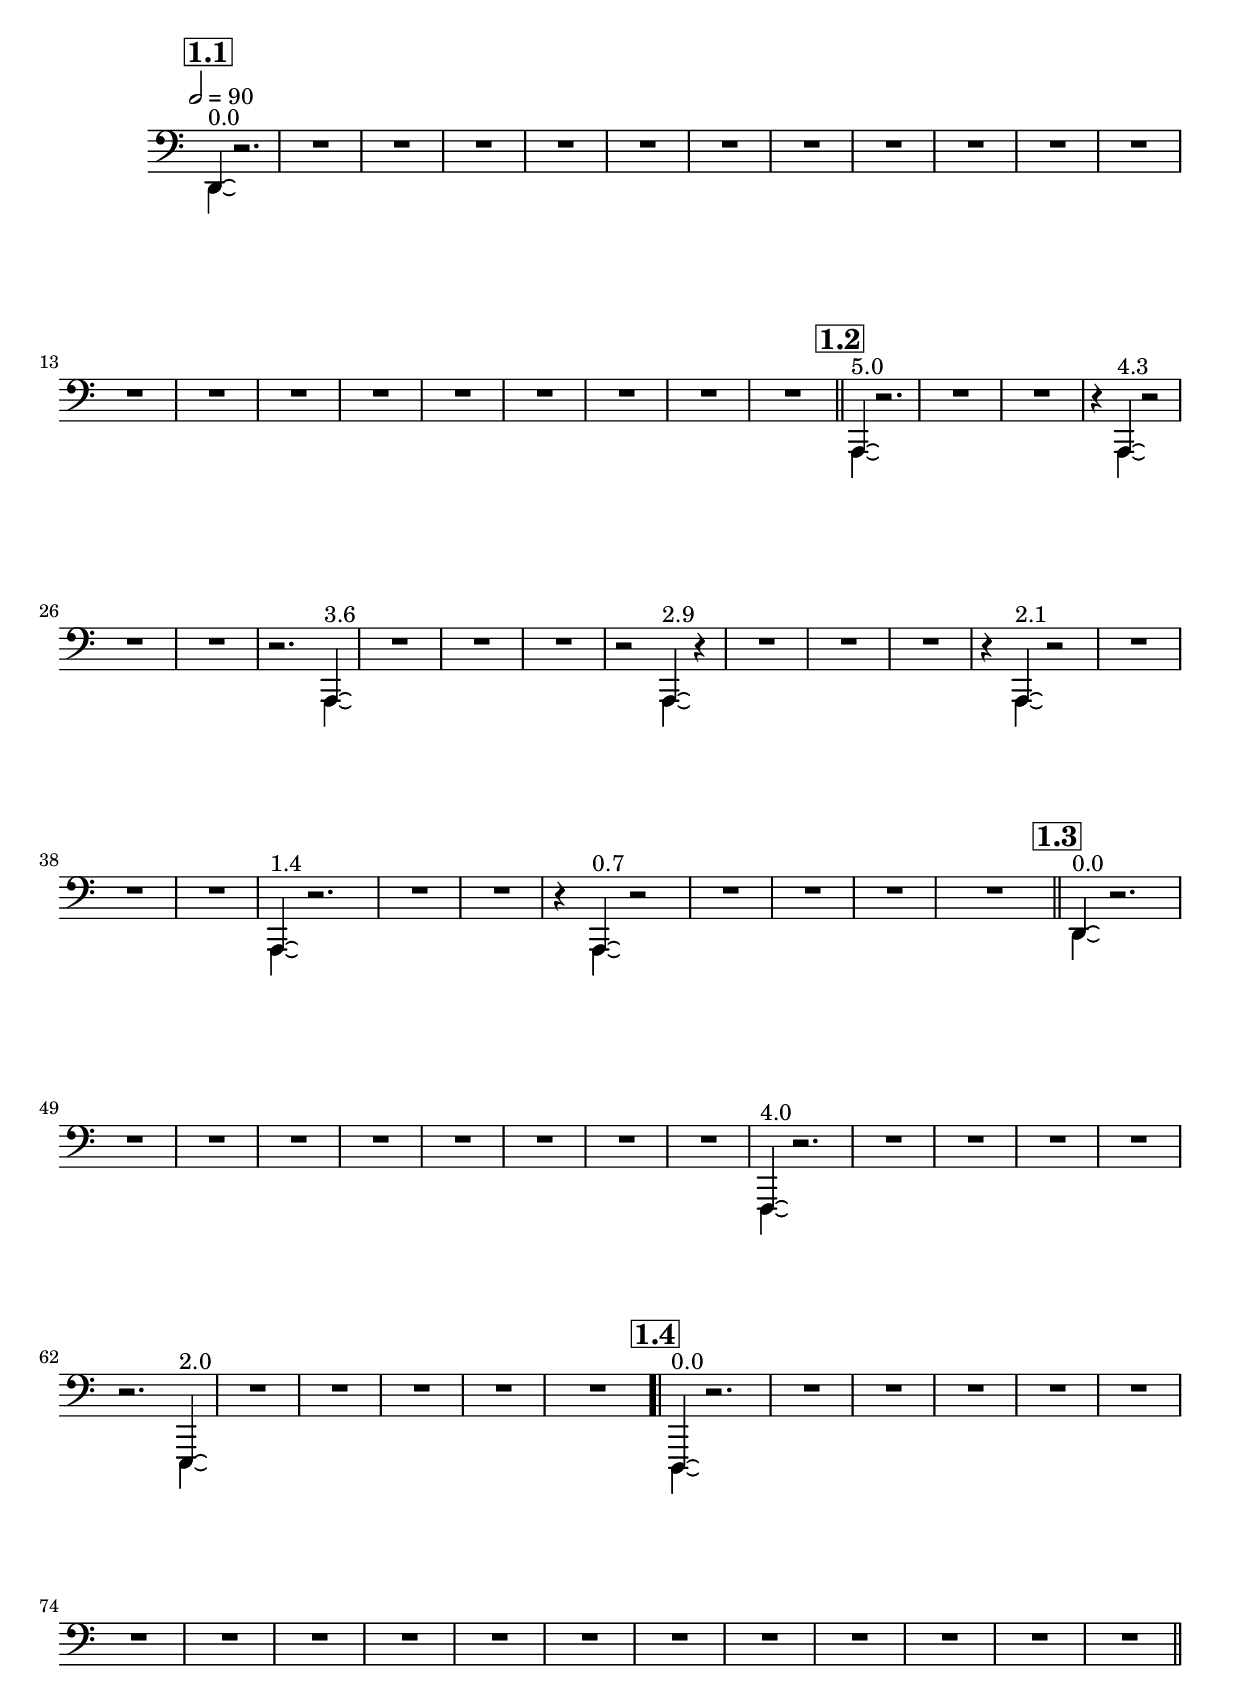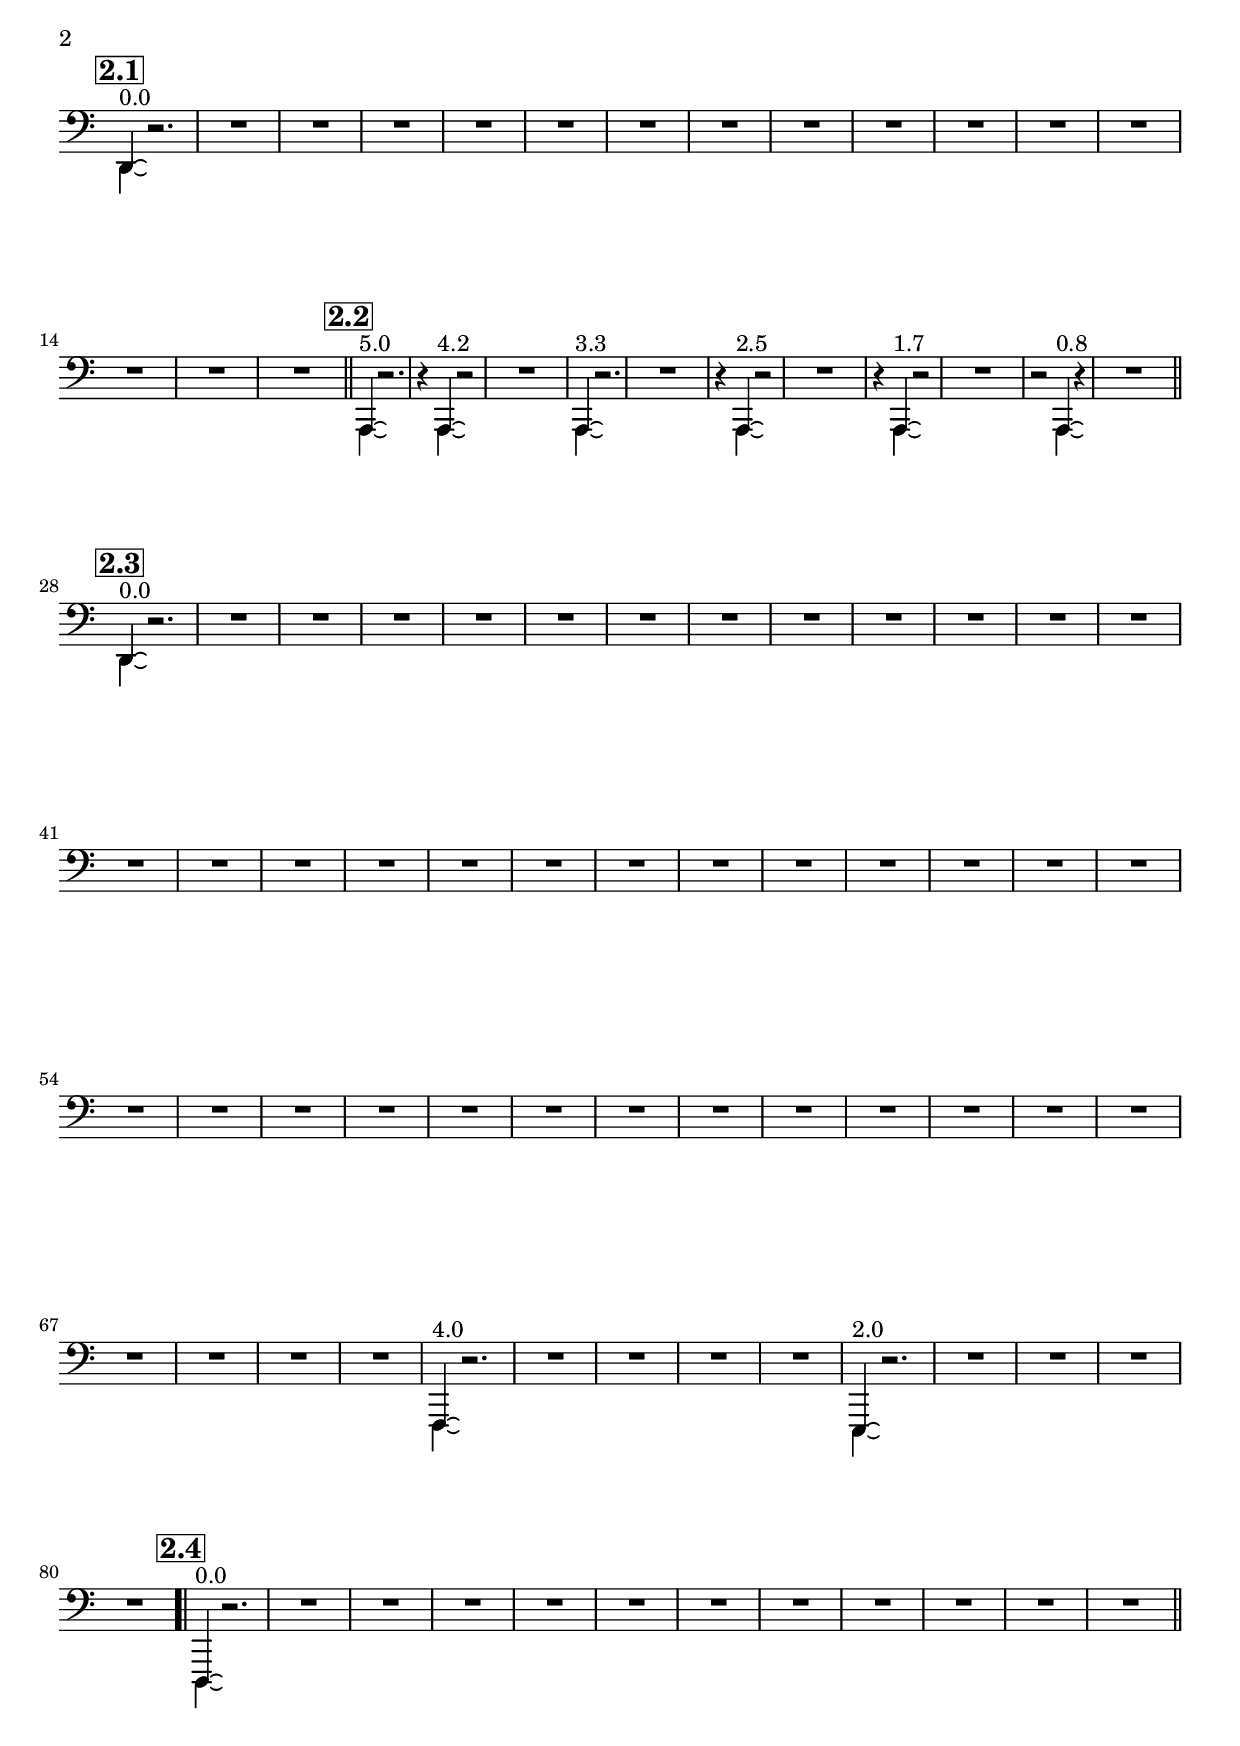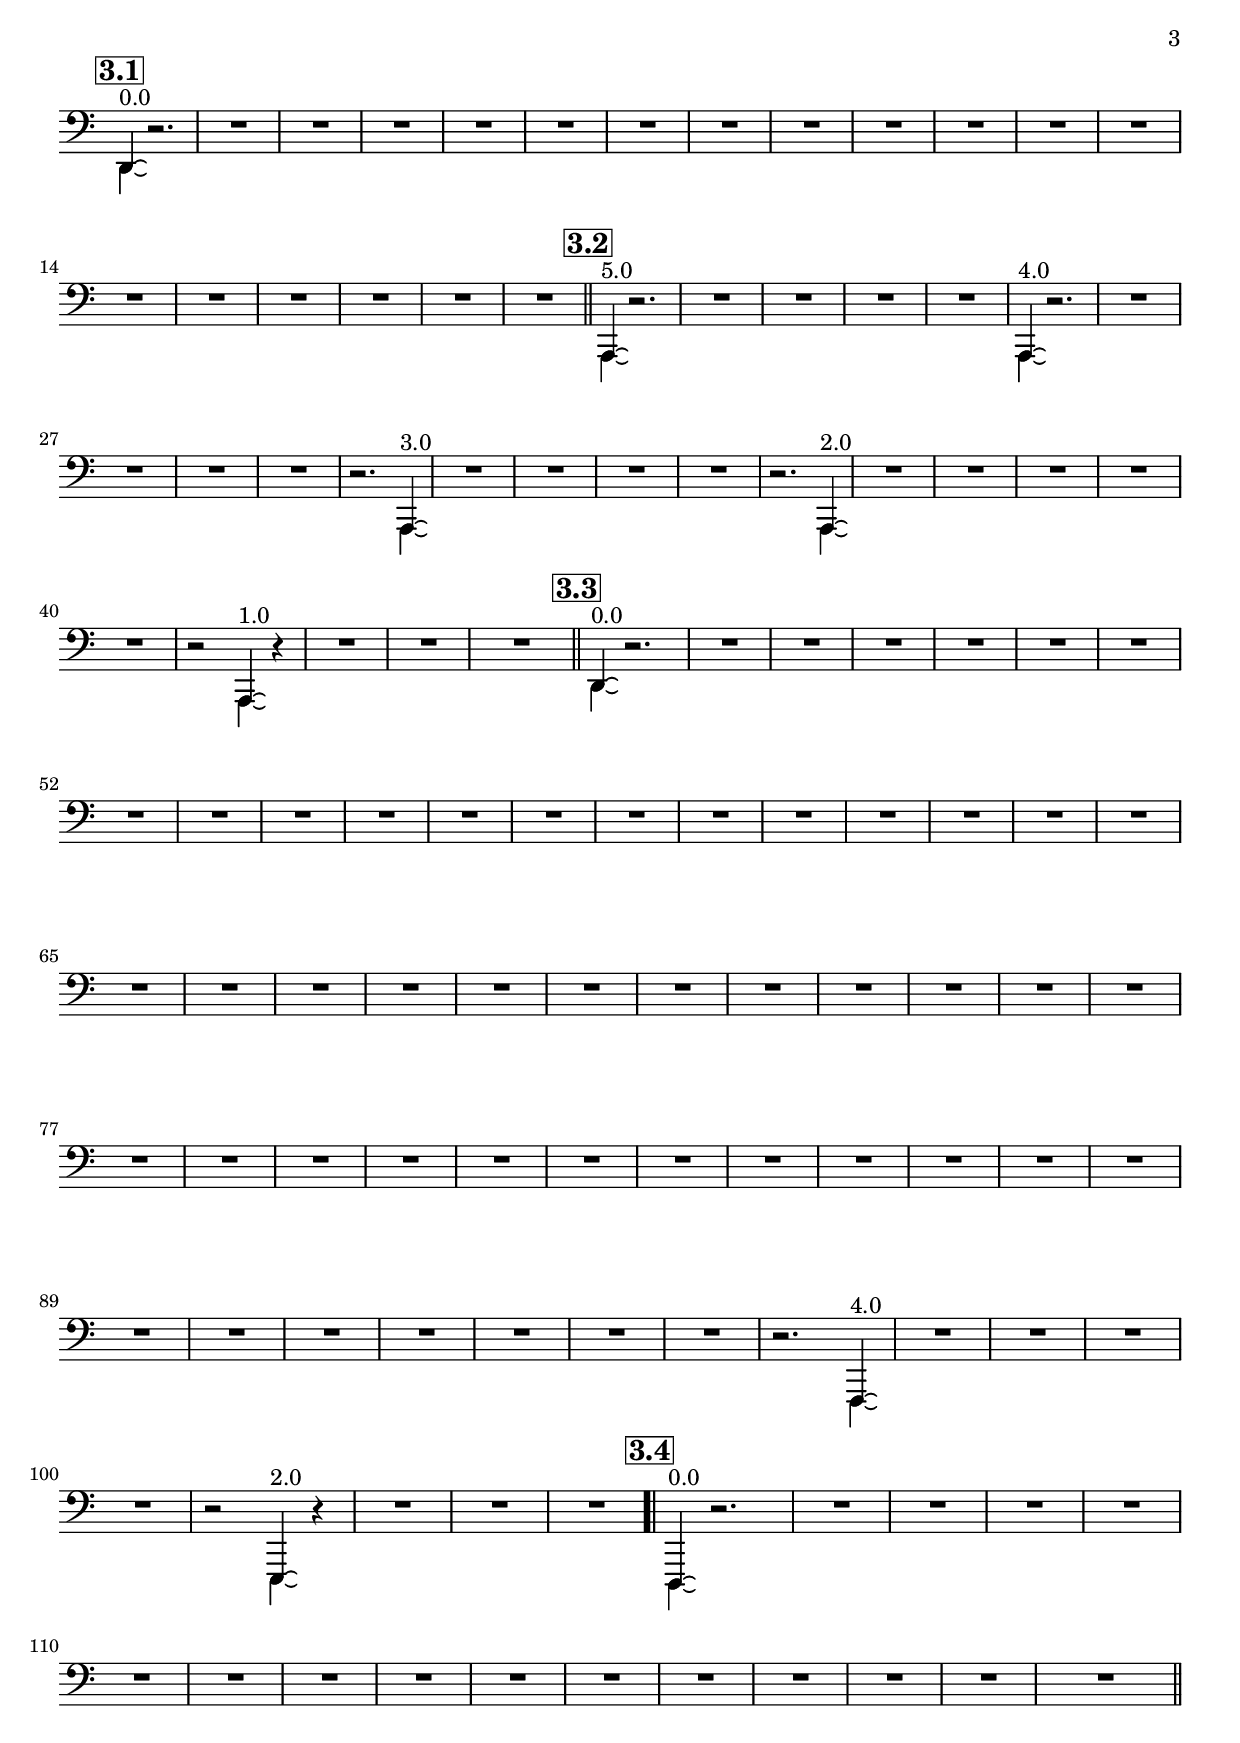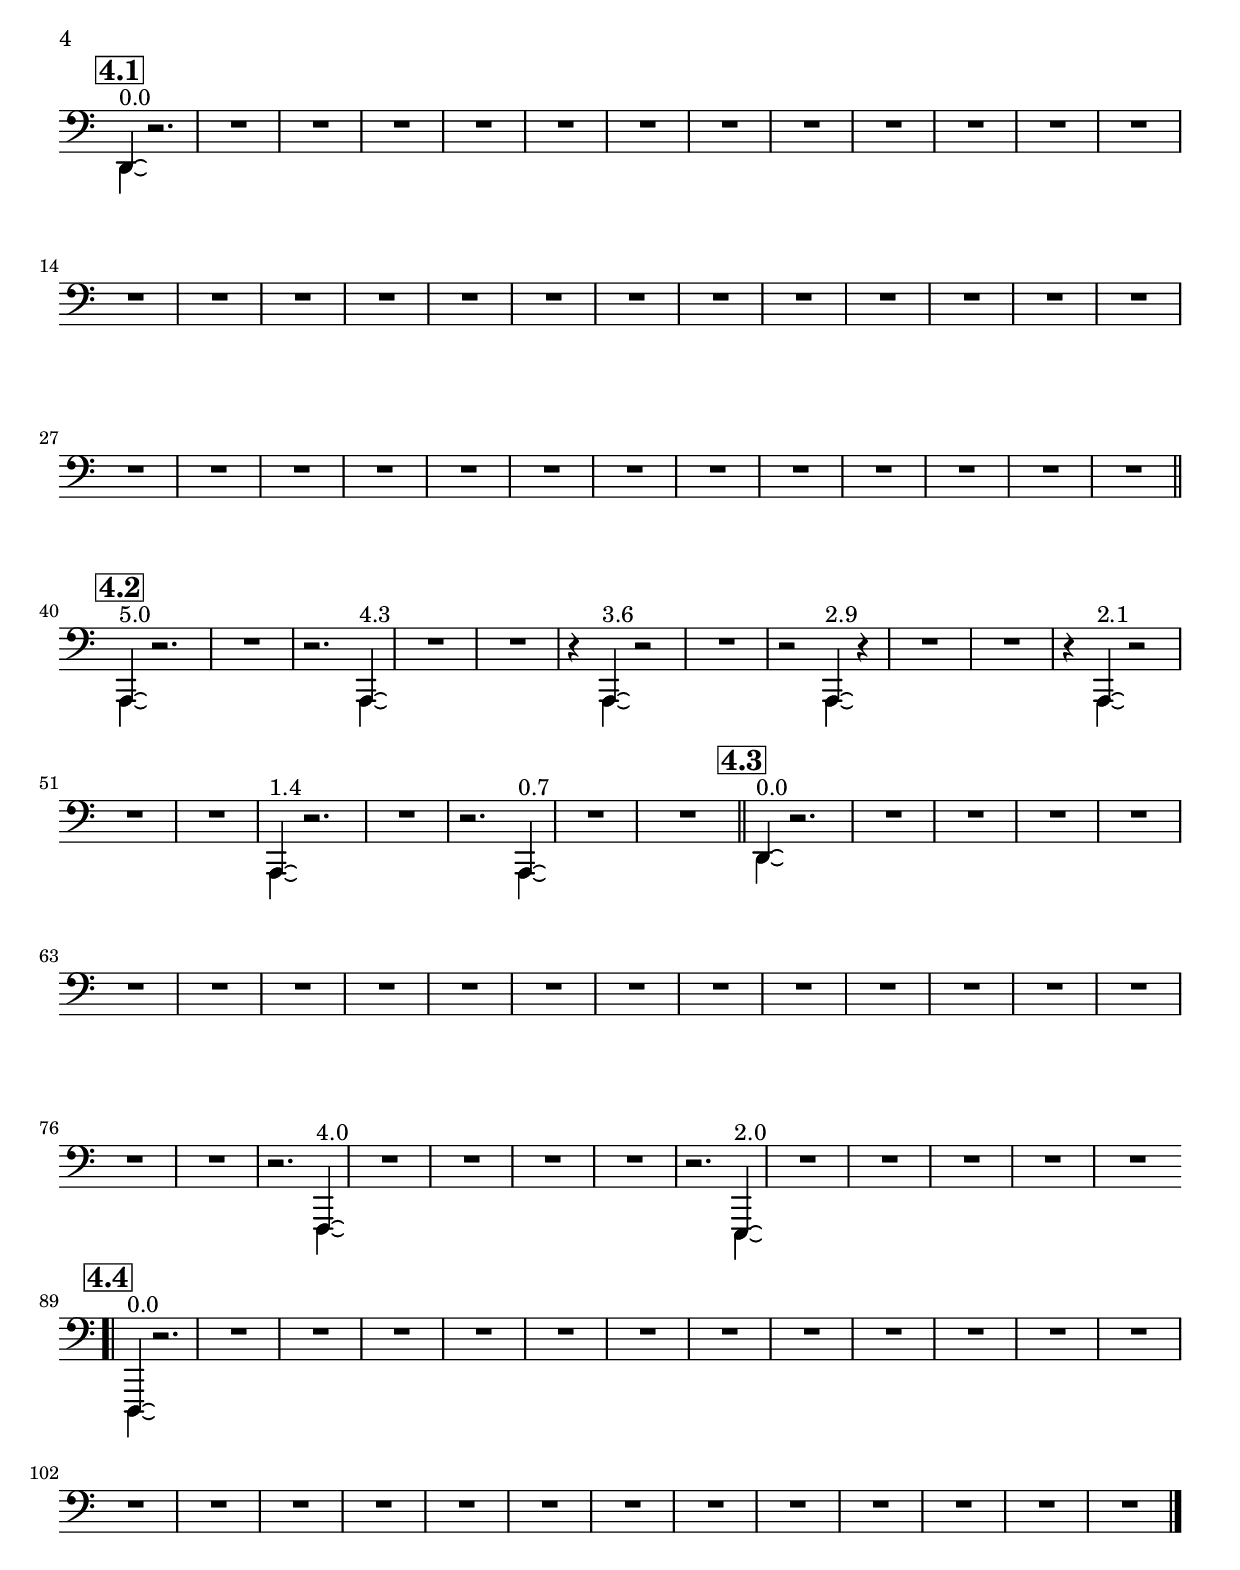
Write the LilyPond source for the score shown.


{ 
\set Score.markFormatter = #format-mark-box-numbers  \tempo 2 = 90
 \override Staff.TimeSignature #'stencil = ##f \numericTimeSignature \time 2/2
 \clef bass
  \bar "||" \mark \markup { \bold \box 1.1 } 
\time 2/2
 <<{ d,4  \laissezVibrer ^ \markup{ 0.0 }  }\\ {\new Voice { \voiceTwo d,4  \laissezVibrer }}>> \oneVoice r2. | R1 | R1 | R1 | R1 | R1 | R1 | R1 | R1 | R1 | R1 | R1 | R1 | R1 | R1 | R1 | R1 | R1 | R1 | R1 |  
\time 3/2
R1*3/2 |   \bar "||" \mark \markup { \bold \box 1.2 } 
\time 2/2
 <<{ a,,4  \laissezVibrer ^ \markup{ 5.0 }  }\\ {\new Voice { \voiceTwo a,,4  \laissezVibrer }}>> \oneVoice r2. | R1 | R1 | r4  <<{ a,,4  \laissezVibrer ^ \markup{ 4.3 }  }\\ {\new Voice { \voiceTwo a,,4  \laissezVibrer }}>> \oneVoice r2 | R1 | R1 | r2.  <<{ a,,4  \laissezVibrer ^ \markup{ 3.6 }  }\\ {\new Voice { \voiceTwo a,,4  \laissezVibrer }}>> \oneVoice | R1 | R1 | R1 | r2  <<{ a,,4  \laissezVibrer ^ \markup{ 2.9 }  }\\ {\new Voice { \voiceTwo a,,4  \laissezVibrer }}>> \oneVoice r4 | R1 | R1 | R1 | r4  <<{ a,,4  \laissezVibrer ^ \markup{ 2.1 }  }\\ {\new Voice { \voiceTwo a,,4  \laissezVibrer }}>> \oneVoice r2 | R1 | R1 | R1 |  <<{ a,,4  \laissezVibrer ^ \markup{ 1.4 }  }\\ {\new Voice { \voiceTwo a,,4  \laissezVibrer }}>> \oneVoice r2. | R1 | R1 | r4  <<{ a,,4  \laissezVibrer ^ \markup{ 0.7 }  }\\ {\new Voice { \voiceTwo a,,4  \laissezVibrer }}>> \oneVoice r2 | R1 | R1 | R1 |  
\time 3/2
R1*3/2 |   \bar "||" \mark \markup { \bold \box 1.3 } 
\time 2/2
 <<{ d,4  \laissezVibrer ^ \markup{ 0.0 }  }\\ {\new Voice { \voiceTwo d,4  \laissezVibrer }}>> \oneVoice r2. | R1 | R1 | R1 | R1 | R1 | R1 | R1 | R1 |  <<{ f,,4  \laissezVibrer ^ \markup{ 4.0 }  }\\ {\new Voice { \voiceTwo f,,4  \laissezVibrer }}>> \oneVoice r2. | R1 | R1 | R1 | R1 | r2.  <<{ e,,4  \laissezVibrer ^ \markup{ 2.0 }  }\\ {\new Voice { \voiceTwo e,,4  \laissezVibrer }}>> \oneVoice | R1 | R1 | R1 | R1 |  
\time 3/2
R1*3/2 |   \bar ".|" \mark \markup { \bold \box 1.4 } 
\time 2/2
 <<{ d,,4  \laissezVibrer ^ \markup{ 0.0 }  }\\ {\new Voice { \voiceTwo d,,4  \laissezVibrer }}>> \oneVoice r2. | R1 | R1 | R1 | R1 | R1 | R1 | R1 | R1 | R1 | R1 | R1 | R1 | R1 | R1 | R1 | R1 | R1 |   \bar "||" \set Score.currentBarNumber = #1  \mark \markup { \bold \box 2.1 }
\pageBreak 
 <<{ d,4  \laissezVibrer ^ \markup{ 0.0 }  }\\ {\new Voice { \voiceTwo d,4  \laissezVibrer }}>> \oneVoice r2. | R1 | R1 | R1 | R1 | R1 | R1 | R1 | R1 | R1 | R1 | R1 | R1 | R1 | R1 |  
\time 3/2
R1*3/2 |   \bar "||" \mark \markup { \bold \box 2.2 } 
\time 2/2
 <<{ a,,4  \laissezVibrer ^ \markup{ 5.0 }  }\\ {\new Voice { \voiceTwo a,,4  \laissezVibrer }}>> \oneVoice r2. | r4  <<{ a,,4  \laissezVibrer ^ \markup{ 4.2 }  }\\ {\new Voice { \voiceTwo a,,4  \laissezVibrer }}>> \oneVoice r2 | R1 |  <<{ a,,4  \laissezVibrer ^ \markup{ 3.3 }  }\\ {\new Voice { \voiceTwo a,,4  \laissezVibrer }}>> \oneVoice r2. | R1 | r4  <<{ a,,4  \laissezVibrer ^ \markup{ 2.5 }  }\\ {\new Voice { \voiceTwo a,,4  \laissezVibrer }}>> \oneVoice r2 | R1 | r4  <<{ a,,4  \laissezVibrer ^ \markup{ 1.7 }  }\\ {\new Voice { \voiceTwo a,,4  \laissezVibrer }}>> \oneVoice r2 | R1 | r2  <<{ a,,4  \laissezVibrer ^ \markup{ 0.8 }  }\\ {\new Voice { \voiceTwo a,,4  \laissezVibrer }}>> \oneVoice r4 | R1 |   \bar "||" \mark \markup { \bold \box 2.3 } <<{ d,4  \laissezVibrer ^ \markup{ 0.0 }  }\\ {\new Voice { \voiceTwo d,4  \laissezVibrer }}>> \oneVoice r2. | R1 | R1 | R1 | R1 | R1 | R1 | R1 | R1 | R1 | R1 | R1 | R1 | R1 | R1 | R1 | R1 | R1 | R1 | R1 | R1 | R1 | R1 | R1 | R1 | R1 | R1 | R1 | R1 | R1 | R1 | R1 | R1 | R1 | R1 | R1 | R1 | R1 | R1 | R1 | R1 | R1 | R1 |  <<{ f,,4  \laissezVibrer ^ \markup{ 4.0 }  }\\ {\new Voice { \voiceTwo f,,4  \laissezVibrer }}>> \oneVoice r2. | R1 | R1 | R1 | R1 |  <<{ e,,4  \laissezVibrer ^ \markup{ 2.0 }  }\\ {\new Voice { \voiceTwo e,,4  \laissezVibrer }}>> \oneVoice r2. | R1 | R1 | R1 | R1 |   \bar ".|" \mark \markup { \bold \box 2.4 } <<{ d,,4  \laissezVibrer ^ \markup{ 0.0 }  }\\ {\new Voice { \voiceTwo d,,4  \laissezVibrer }}>> \oneVoice r2. | R1 | R1 | R1 | R1 | R1 | R1 | R1 | R1 | R1 | R1 |  
\time 3/2
R1*3/2 |   \bar "||" \set Score.currentBarNumber = #1  \mark \markup { \bold \box 3.1 }
\pageBreak 
 
\time 2/2
 <<{ d,4  \laissezVibrer ^ \markup{ 0.0 }  }\\ {\new Voice { \voiceTwo d,4  \laissezVibrer }}>> \oneVoice r2. | R1 | R1 | R1 | R1 | R1 | R1 | R1 | R1 | R1 | R1 | R1 | R1 | R1 | R1 | R1 | R1 | R1 | R1 |   \bar "||" \mark \markup { \bold \box 3.2 } <<{ a,,4  \laissezVibrer ^ \markup{ 5.0 }  }\\ {\new Voice { \voiceTwo a,,4  \laissezVibrer }}>> \oneVoice r2. | R1 | R1 | R1 | R1 |  <<{ a,,4  \laissezVibrer ^ \markup{ 4.0 }  }\\ {\new Voice { \voiceTwo a,,4  \laissezVibrer }}>> \oneVoice r2. | R1 | R1 | R1 | R1 | r2.  <<{ a,,4  \laissezVibrer ^ \markup{ 3.0 }  }\\ {\new Voice { \voiceTwo a,,4  \laissezVibrer }}>> \oneVoice | R1 | R1 | R1 | R1 | r2.  <<{ a,,4  \laissezVibrer ^ \markup{ 2.0 }  }\\ {\new Voice { \voiceTwo a,,4  \laissezVibrer }}>> \oneVoice | R1 | R1 | R1 | R1 | R1 | r2  <<{ a,,4  \laissezVibrer ^ \markup{ 1.0 }  }\\ {\new Voice { \voiceTwo a,,4  \laissezVibrer }}>> \oneVoice r4 | R1 | R1 |  
\time 3/2
R1*3/2 |   \bar "||" \mark \markup { \bold \box 3.3 } 
\time 2/2
 <<{ d,4  \laissezVibrer ^ \markup{ 0.0 }  }\\ {\new Voice { \voiceTwo d,4  \laissezVibrer }}>> \oneVoice r2. | R1 | R1 | R1 | R1 | R1 | R1 | R1 | R1 | R1 | R1 | R1 | R1 | R1 | R1 | R1 | R1 | R1 | R1 | R1 | R1 | R1 | R1 | R1 | R1 | R1 | R1 | R1 | R1 | R1 | R1 | R1 | R1 | R1 | R1 | R1 | R1 | R1 | R1 | R1 | R1 | R1 | R1 | R1 | R1 | R1 | R1 | R1 | R1 | R1 | R1 | r2.  <<{ f,,4  \laissezVibrer ^ \markup{ 4.0 }  }\\ {\new Voice { \voiceTwo f,,4  \laissezVibrer }}>> \oneVoice | R1 | R1 | R1 | R1 | r2  <<{ e,,4  \laissezVibrer ^ \markup{ 2.0 }  }\\ {\new Voice { \voiceTwo e,,4  \laissezVibrer }}>> \oneVoice r4 | R1 | R1 | R1 |   \bar ".|" \mark \markup { \bold \box 3.4 } <<{ d,,4  \laissezVibrer ^ \markup{ 0.0 }  }\\ {\new Voice { \voiceTwo d,,4  \laissezVibrer }}>> \oneVoice r2. | R1 | R1 | R1 | R1 | R1 | R1 | R1 | R1 | R1 | R1 | R1 | R1 | R1 | R1 |  
\time 3/2
R1*3/2 |   \bar "||" \set Score.currentBarNumber = #1  \mark \markup { \bold \box 4.1 }
\pageBreak 
 
\time 2/2
 <<{ d,4  \laissezVibrer ^ \markup{ 0.0 }  }\\ {\new Voice { \voiceTwo d,4  \laissezVibrer }}>> \oneVoice r2. | R1 | R1 | R1 | R1 | R1 | R1 | R1 | R1 | R1 | R1 | R1 | R1 | R1 | R1 | R1 | R1 | R1 | R1 | R1 | R1 | R1 | R1 | R1 | R1 | R1 | R1 | R1 | R1 | R1 | R1 | R1 | R1 | R1 | R1 | R1 | R1 | R1 | R1 |   \bar "||" \mark \markup { \bold \box 4.2 } <<{ a,,4  \laissezVibrer ^ \markup{ 5.0 }  }\\ {\new Voice { \voiceTwo a,,4  \laissezVibrer }}>> \oneVoice r2. | R1 | r2.  <<{ a,,4  \laissezVibrer ^ \markup{ 4.3 }  }\\ {\new Voice { \voiceTwo a,,4  \laissezVibrer }}>> \oneVoice | R1 | R1 | r4  <<{ a,,4  \laissezVibrer ^ \markup{ 3.6 }  }\\ {\new Voice { \voiceTwo a,,4  \laissezVibrer }}>> \oneVoice r2 | R1 | r2  <<{ a,,4  \laissezVibrer ^ \markup{ 2.9 }  }\\ {\new Voice { \voiceTwo a,,4  \laissezVibrer }}>> \oneVoice r4 | R1 | R1 | r4  <<{ a,,4  \laissezVibrer ^ \markup{ 2.1 }  }\\ {\new Voice { \voiceTwo a,,4  \laissezVibrer }}>> \oneVoice r2 | R1 | R1 |  <<{ a,,4  \laissezVibrer ^ \markup{ 1.4 }  }\\ {\new Voice { \voiceTwo a,,4  \laissezVibrer }}>> \oneVoice r2. | R1 | r2.  <<{ a,,4  \laissezVibrer ^ \markup{ 0.7 }  }\\ {\new Voice { \voiceTwo a,,4  \laissezVibrer }}>> \oneVoice | R1 |  
\time 3/2
R1*3/2 |   \bar "||" \mark \markup { \bold \box 4.3 } 
\time 2/2
 <<{ d,4  \laissezVibrer ^ \markup{ 0.0 }  }\\ {\new Voice { \voiceTwo d,4  \laissezVibrer }}>> \oneVoice r2. | R1 | R1 | R1 | R1 | R1 | R1 | R1 | R1 | R1 | R1 | R1 | R1 | R1 | R1 | R1 | R1 | R1 | R1 | R1 | r2.  <<{ f,,4  \laissezVibrer ^ \markup{ 4.0 }  }\\ {\new Voice { \voiceTwo f,,4  \laissezVibrer }}>> \oneVoice | R1 | R1 | R1 | R1 | r2.  <<{ e,,4  \laissezVibrer ^ \markup{ 2.0 }  }\\ {\new Voice { \voiceTwo e,,4  \laissezVibrer }}>> \oneVoice | R1 | R1 | R1 | R1 |  
\time 3/2
R1*3/2 |   \bar ".|" \mark \markup { \bold \box 4.4 } 
\time 2/2
 <<{ d,,4  \laissezVibrer ^ \markup{ 0.0 }  }\\ {\new Voice { \voiceTwo d,,4  \laissezVibrer }}>> \oneVoice r2. | R1 | R1 | R1 | R1 | R1 | R1 | R1 | R1 | R1 | R1 | R1 | R1 | R1 | R1 | R1 | R1 | R1 | R1 | R1 | R1 | R1 | R1 | R1 | R1 | R1  ] \bar "|." } 
